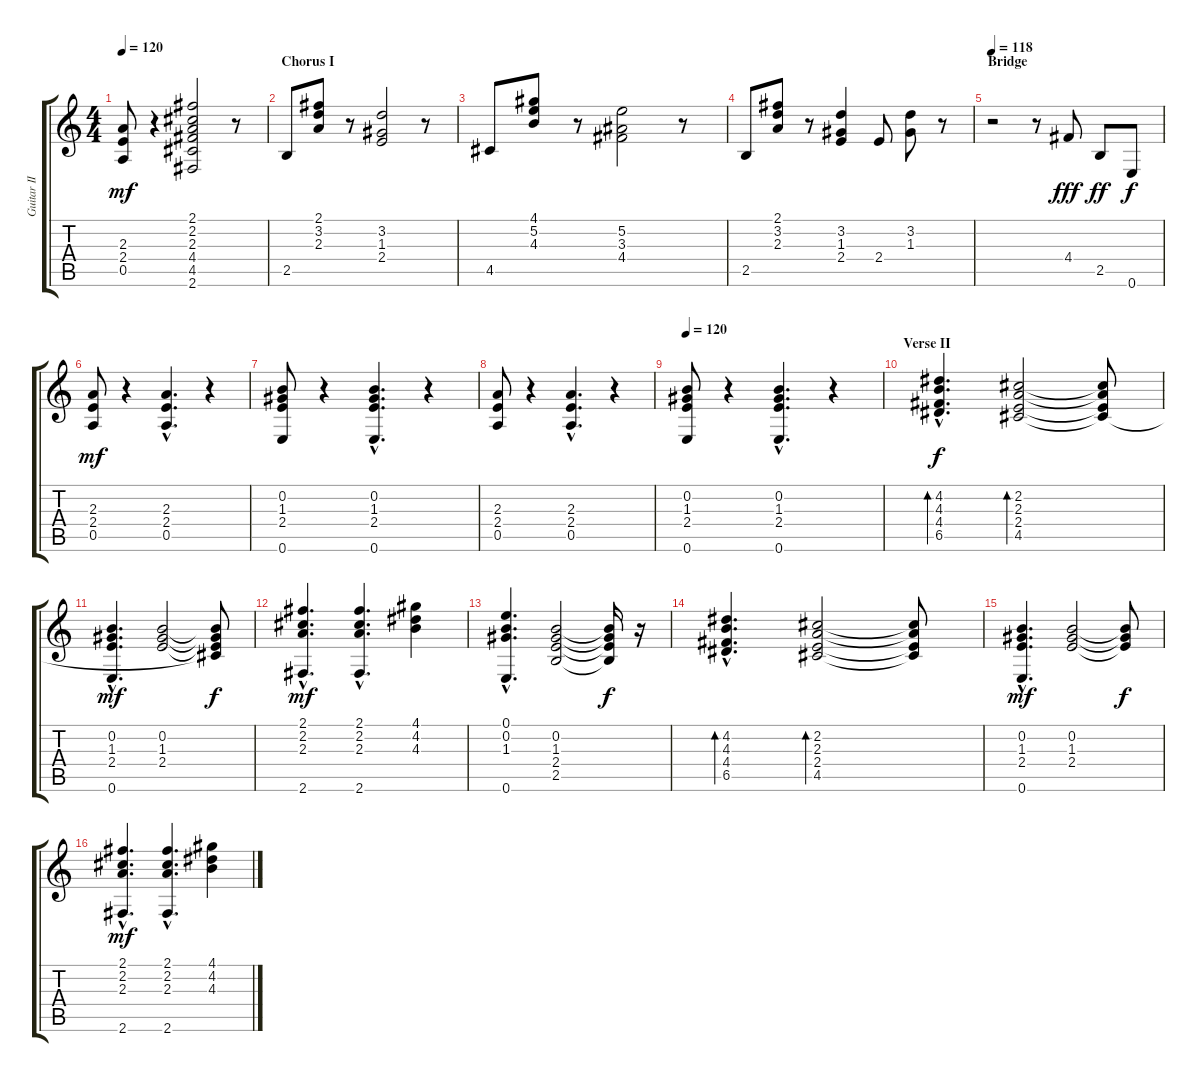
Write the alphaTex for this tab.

\track ("Guitar II" "Guitar II") {instrument acousticguitarnylon}
\staff {score tabs}
\tuning (E4 B3 G3 D3 A2 E2) {hide}
\ts (4 4)
\tempo 120
\clef g2
\ks c
(2.3 2.4 0.5).8{dy mf} r.4 (2.1 2.2 2.3 4.4 4.5 2.6).2 r.8 |
\section ("" "Chorus I")
2.5.8 (2.1 3.2 2.3).8 r.8 (3.2 1.3 2.4).2 r.8 |
4.5.8 (4.1 5.2 4.3).8 r.8 (5.2 3.3 4.4).2 r.8 |
2.5.8 (2.1 3.2 2.3).8 r.8 (3.2 1.3 2.4).4 2.4.8 (3.2 1.3).8 r.8 |
\section ("" "Bridge")
\tempo 118
r.2 r.8 4.4.8{dy fff} 2.5.8{dy ff} 0.6.8{dy f} |
(2.3 2.4 0.5).8{dy mf} r.4 (2.3{hac} 2.4{hac} 0.5{hac}).4{d} r.4 |
(0.2 1.3 2.4 0.6).8 r.4 (0.2{hac} 1.3{hac} 2.4{hac} 0.6{hac}).4{d} r.4 |
(2.3 2.4 0.5).8 r.4 (2.3{hac} 2.4{hac} 0.5{hac}).4{d} r.4 |
\tempo 120
(0.2 1.3 2.4 0.6).8 r.4 (0.2{hac} 1.3{hac} 2.4{hac} 0.6{hac}).4{d} r.4 |
\section ("" "Verse II")
(4.2{hac} 4.3{hac} 4.4{hac} 6.5{hac}).4{d bd 240 dy f} (2.2 2.3 2.4 4.5).2{bd 240} (2.2{t} 2.3{t} 2.4{t} 4.5{t}).8 |
(0.2{hac} 1.3{hac} 2.4{hac} 0.6{hac}).4{d dy mf} (0.2 1.3 2.4).2 (0.2{t} 1.3{t} 2.4{t} 4.5{t}).8{dy f} |
(2.1{hac} 2.2{hac} 2.3{hac} 2.6{hac}).4{d dy mf} (2.1{hac} 2.2{hac} 2.3{hac} 2.6{hac}).4{d} (4.1 4.2 4.3).4 |
(0.1{hac} 0.2{hac} 1.3{hac} 0.6{hac}).4{d} (0.2 1.3 2.4 2.5).2 (0.2{t} 1.3{t} 2.4{t} 2.5{t}).16{dy f} r.16 |
(4.2{hac} 4.3{hac} 4.4{hac} 6.5{hac}).4{d bd 240} (2.2 2.3 2.4 4.5).2{bd 240} (2.2{t} 2.3{t} 2.4{t} 4.5{t}).8 |
(0.2{hac} 1.3{hac} 2.4{hac} 0.6{hac}).4{d dy mf} (0.2 1.3 2.4).2 (0.2{t} 1.3{t} 2.4{t}).8{dy f} |
(2.1{hac} 2.2{hac} 2.3{hac} 2.6{hac}).4{d dy mf} (2.1{hac} 2.2{hac} 2.3{hac} 2.6{hac}).4{d} (4.1 4.2 4.3).4
